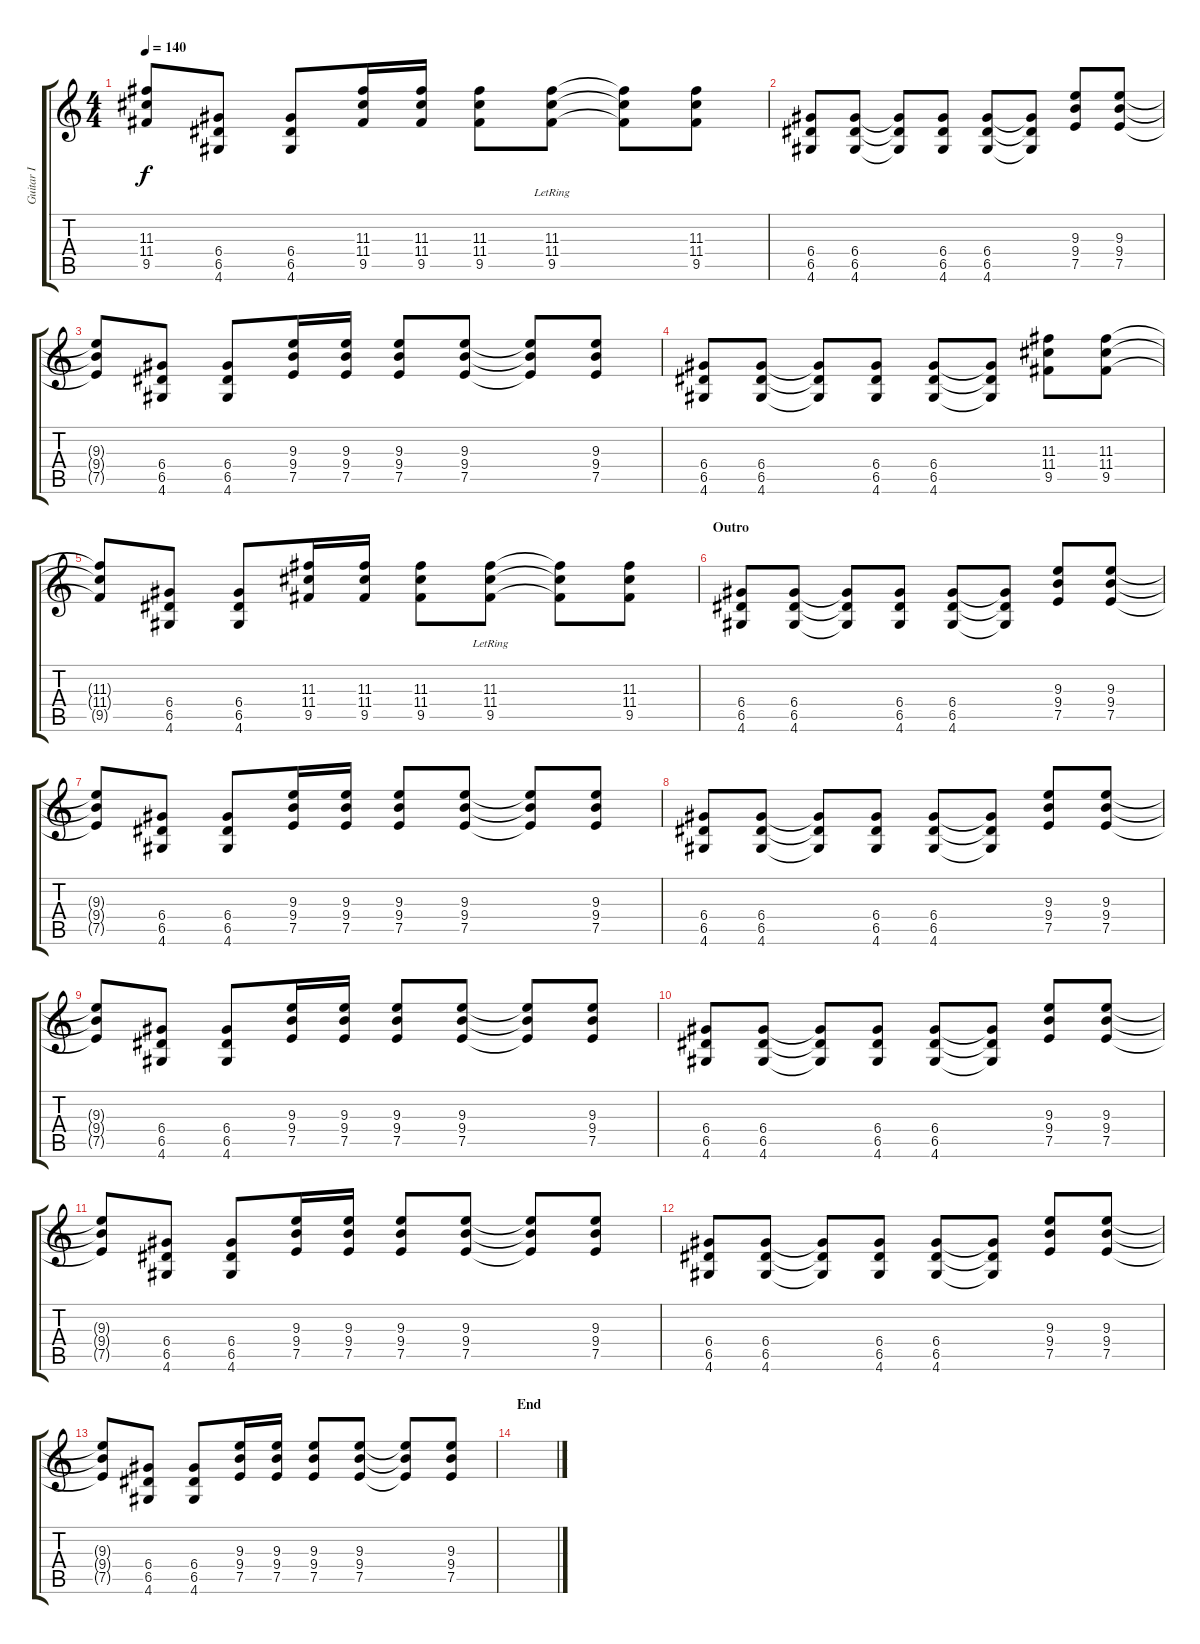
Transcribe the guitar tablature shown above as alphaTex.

\track ("Guitar I" "Guitar I") {instrument distortionguitar}
\staff {score tabs}
\tuning (E4 B3 G3 D3 A2 E2) {hide}
\ts (4 4)
\tempo 140
\clef g2
\ks c
(11.3{t} 11.4{t} 9.5{t}).8{dy f} (6.4 6.5 4.6).8 (6.4 6.5 4.6).8 (11.3 11.4 9.5).16 (11.3 11.4 9.5).16 (11.3 11.4 9.5).8 (11.3 11.4 9.5{lr}).8 (11.3{t} 11.4{t} 9.5{t}).8 (11.3 11.4 9.5).8 |
(6.4 6.5 4.6).8 (6.4 6.5 4.6).8 (6.4{t} 6.5{t} 4.6{t}).8 (6.4 6.5 4.6).8 (6.4 6.5 4.6).8 (6.4{t} 6.5{t} 4.6{t}).8 (9.3 9.4 7.5).8 (9.3 9.4 7.5).8 |
(9.3{t} 9.4{t} 7.5{t}).8 (6.4 6.5 4.6).8 (6.4 6.5 4.6).8 (9.3 9.4 7.5).16 (9.3 9.4 7.5).16 (9.3 9.4 7.5).8 (9.3 9.4 7.5).8 (9.3{t} 9.4{t} 7.5{t}).8 (9.3 9.4 7.5).8 |
(6.4 6.5 4.6).8 (6.4 6.5 4.6).8 (6.4{t} 6.5{t} 4.6{t}).8 (6.4 6.5 4.6).8 (6.4 6.5 4.6).8 (6.4{t} 6.5{t} 4.6{t}).8 (11.3 11.4 9.5).8 (11.3 11.4 9.5).8 |
(11.3{t} 11.4{t} 9.5{t}).8 (6.4 6.5 4.6).8 (6.4 6.5 4.6).8 (11.3 11.4 9.5).16 (11.3 11.4 9.5).16 (11.3 11.4 9.5).8 (11.3 11.4 9.5{lr}).8 (11.3{t} 11.4{t} 9.5{t}).8 (11.3 11.4 9.5).8 |
\section ("" "Outro")
(6.4 6.5 4.6).8 (6.4 6.5 4.6).8 (6.4{t} 6.5{t} 4.6{t}).8 (6.4 6.5 4.6).8 (6.4 6.5 4.6).8 (6.4{t} 6.5{t} 4.6{t}).8 (9.3 9.4 7.5).8 (9.3 9.4 7.5).8 |
(9.3{t} 9.4{t} 7.5{t}).8 (6.4 6.5 4.6).8 (6.4 6.5 4.6).8 (9.3 9.4 7.5).16 (9.3 9.4 7.5).16 (9.3 9.4 7.5).8 (9.3 9.4 7.5).8 (9.3{t} 9.4{t} 7.5{t}).8 (9.3 9.4 7.5).8 |
(6.4 6.5 4.6).8 (6.4 6.5 4.6).8 (6.4{t} 6.5{t} 4.6{t}).8 (6.4 6.5 4.6).8 (6.4 6.5 4.6).8 (6.4{t} 6.5{t} 4.6{t}).8 (9.3 9.4 7.5).8 (9.3 9.4 7.5).8 |
(9.3{t} 9.4{t} 7.5{t}).8 (6.4 6.5 4.6).8 (6.4 6.5 4.6).8 (9.3 9.4 7.5).16 (9.3 9.4 7.5).16 (9.3 9.4 7.5).8 (9.3 9.4 7.5).8 (9.3{t} 9.4{t} 7.5{t}).8 (9.3 9.4 7.5).8 |
(6.4 6.5 4.6).8 (6.4 6.5 4.6).8 (6.4{t} 6.5{t} 4.6{t}).8 (6.4 6.5 4.6).8 (6.4 6.5 4.6).8 (6.4{t} 6.5{t} 4.6{t}).8 (9.3 9.4 7.5).8 (9.3 9.4 7.5).8 |
(9.3{t} 9.4{t} 7.5{t}).8 (6.4 6.5 4.6).8 (6.4 6.5 4.6).8 (9.3 9.4 7.5).16 (9.3 9.4 7.5).16 (9.3 9.4 7.5).8 (9.3 9.4 7.5).8 (9.3{t} 9.4{t} 7.5{t}).8 (9.3 9.4 7.5).8 |
(6.4 6.5 4.6).8 (6.4 6.5 4.6).8 (6.4{t} 6.5{t} 4.6{t}).8 (6.4 6.5 4.6).8 (6.4 6.5 4.6).8 (6.4{t} 6.5{t} 4.6{t}).8 (9.3 9.4 7.5).8 (9.3 9.4 7.5).8 |
(9.3{t} 9.4{t} 7.5{t}).8 (6.4 6.5 4.6).8 (6.4 6.5 4.6).8 (9.3 9.4 7.5).16 (9.3 9.4 7.5).16 (9.3 9.4 7.5).8 (9.3 9.4 7.5).8 (9.3{t} 9.4{t} 7.5{t}).8 (9.3 9.4 7.5).8 |
\section ("" "End")
